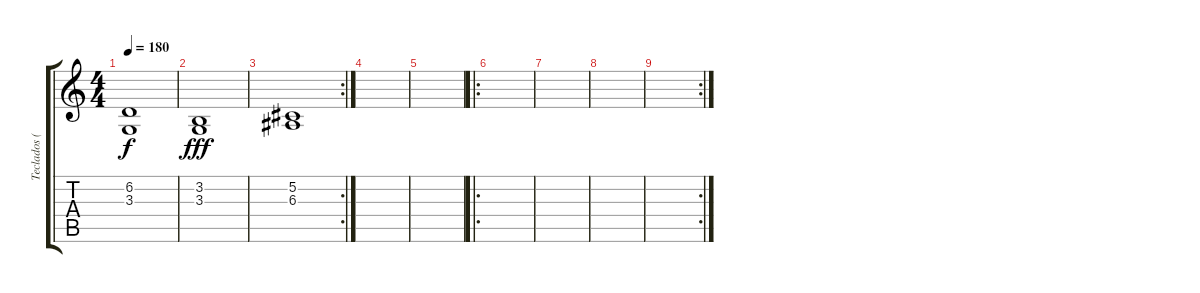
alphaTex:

\track ("Teclados (Alexis Ruiz)" "Teclados (") {instrument choiraahs}
\staff {score tabs}
\tuning (Db4 Ab3 E3 B2 Gb2 B1) {hide}
\ts (4 4)
\tempo 180
\clef g2
\ks c
(6.2{t} 3.3{t}).1{dy f} |
(3.2 3.3).1{dy fff} |
\rc 2
(5.2 6.3).1 |
|
|
\ro
|
|
|
\rc 2
